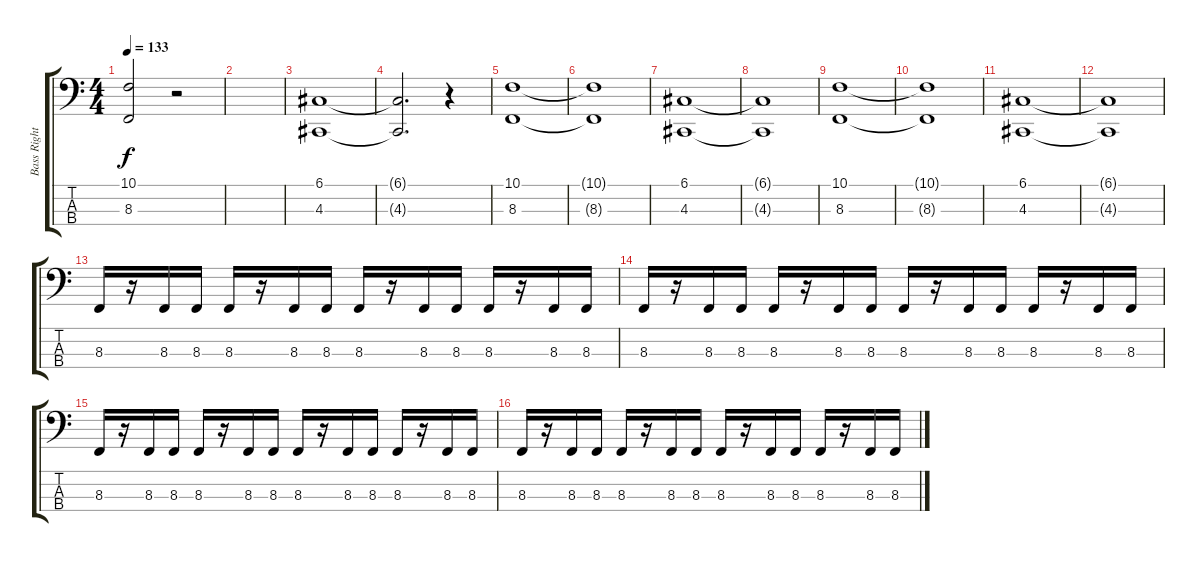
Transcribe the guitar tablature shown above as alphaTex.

\track ("Bass Right Ch." "Bass Right") {instrument lead2sawtooth}
\staff {score tabs}
\tuning (G2 D2 A1 E1) {hide}
\ts (4 4)
\tempo 133
\clef f4
\ks c
(10.1 8.3).2{dy f} r.2 |
|
(6.1 4.3).1 |
(6.1{t} 4.3{t}).2{d} r.4 |
(10.1 8.3).1 |
(10.1{t} 8.3{t}).1 |
(6.1 4.3).1 |
(6.1{t} 4.3{t}).1 |
(10.1 8.3).1 |
(10.1{t} 8.3{t}).1 |
(6.1 4.3).1 |
(6.1{t} 4.3{t}).1 |
8.3.16 r.16 8.3.16 8.3.16 8.3.16 r.16 8.3.16 8.3.16 8.3.16 r.16 8.3.16 8.3.16 8.3.16 r.16 8.3.16 8.3.16 |
8.3.16 r.16 8.3.16 8.3.16 8.3.16 r.16 8.3.16 8.3.16 8.3.16 r.16 8.3.16 8.3.16 8.3.16 r.16 8.3.16 8.3.16 |
8.3.16 r.16 8.3.16 8.3.16 8.3.16 r.16 8.3.16 8.3.16 8.3.16 r.16 8.3.16 8.3.16 8.3.16 r.16 8.3.16 8.3.16 |
8.3.16 r.16 8.3.16 8.3.16 8.3.16 r.16 8.3.16 8.3.16 8.3.16 r.16 8.3.16 8.3.16 8.3.16 r.16 8.3.16 8.3.16
